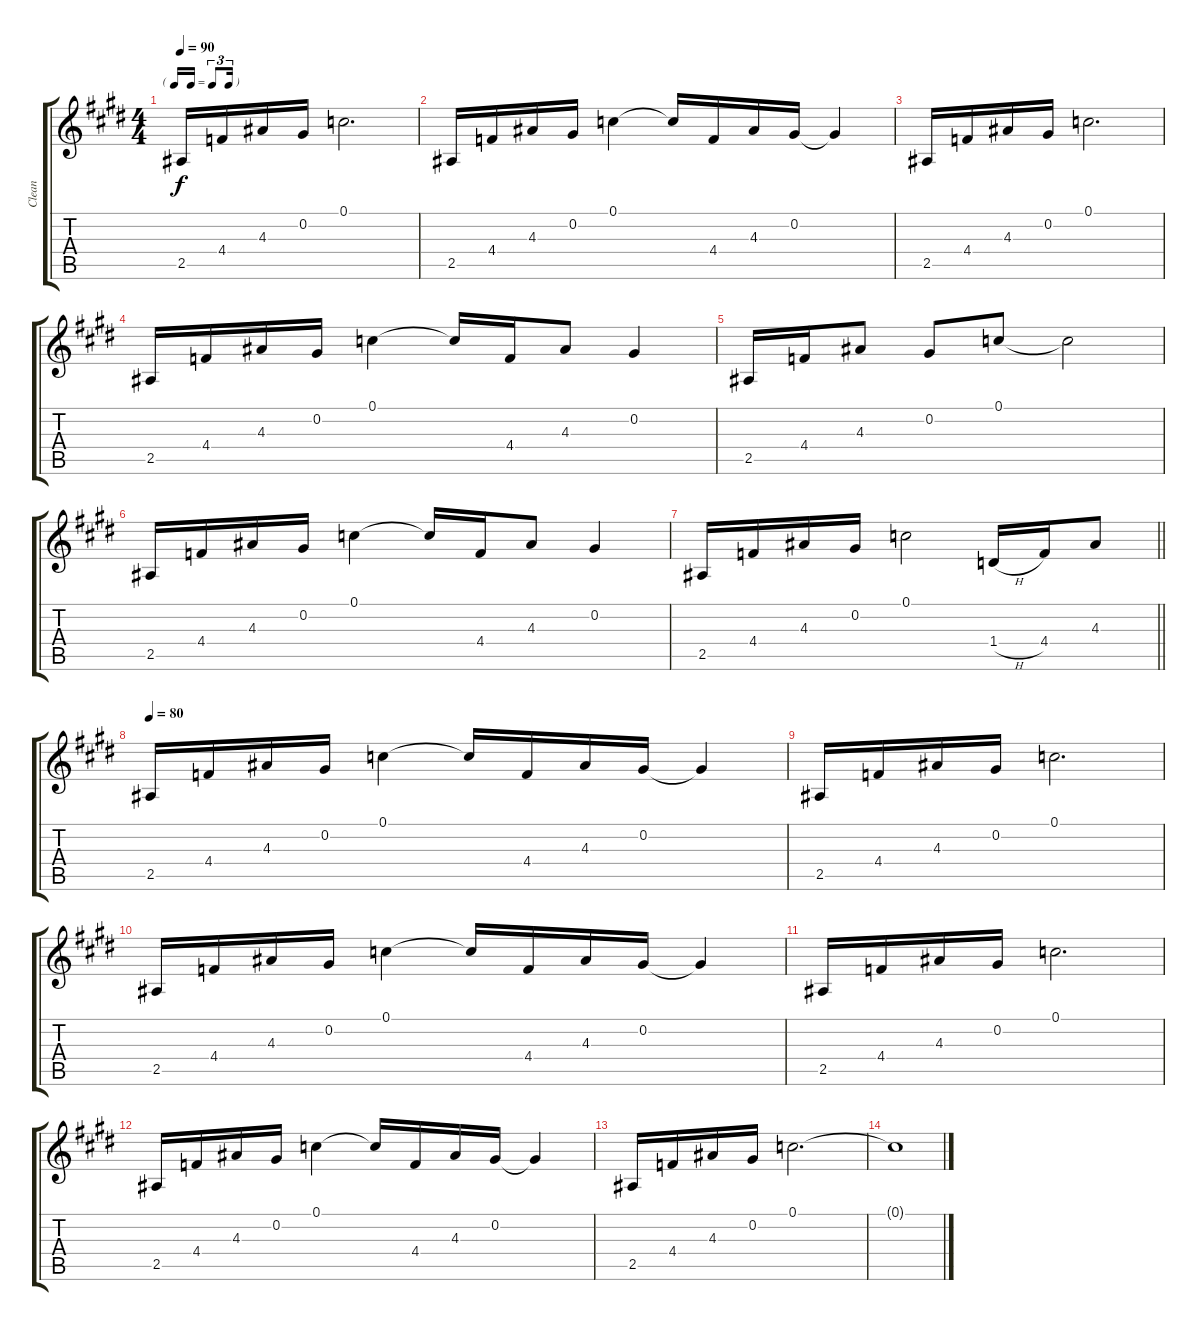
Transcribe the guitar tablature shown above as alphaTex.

\track ("Clean" "Clean") {instrument electricguitarclean}
\staff {score tabs}
\tuning (C4 Ab3 Gb3 Db3 Ab2 Eb2) {hide}
\ts (4 4)
\tf triplet16th
\tempo 90
\clef g2
\ks c#minor
2.5.16{dy f} 4.4.16 4.3.16 0.2.16 0.1.2{d} |
2.5.16 4.4.16 4.3.16 0.2.16 0.1.4 0.1{t}.16 4.4.16 4.3.16 0.2.16 0.2{t}.4 |
\ks e
2.5.16 4.4.16 4.3.16 0.2.16 0.1.2{d} |
\ks c#minor
2.5.16 4.4.16 4.3.16 0.2.16 0.1.4 0.1{t}.16 4.4.16 4.3.8 0.2.4 |
2.5.16 4.4.16 4.3.8 0.2.8 0.1.8 0.1{t}.2 |
\ks e
2.5.16 4.4.16 4.3.16 0.2.16 0.1.4 0.1{t}.16 4.4.16 4.3.8 0.2.4 |
\barLineRight lightlight
\ks c#minor
2.5.16 4.4.16 4.3.16 0.2.16 0.1.2 1.4{h}.16 4.4.16 4.3.8 |
\section ("" " ")
\tempo 80
2.5.16 4.4.16 4.3.16 0.2.16 0.1.4 0.1{t}.16 4.4.16 4.3.16 0.2.16 0.2{t}.4 |
\ks e
2.5.16 4.4.16 4.3.16 0.2.16 0.1.2{d} |
\ks c#minor
2.5.16 4.4.16 4.3.16 0.2.16 0.1.4 0.1{t}.16 4.4.16 4.3.16 0.2.16 0.2{t}.4 |
2.5.16 4.4.16 4.3.16 0.2.16 0.1.2{d} |
\ks e
2.5.16 4.4.16 4.3.16 0.2.16 0.1.4 0.1{t}.16 4.4.16 4.3.16 0.2.16 0.2{t}.4 |
\ks c#minor
2.5.16 4.4.16 4.3.16 0.2.16 0.1.2{d} |
0.1{t}.1
